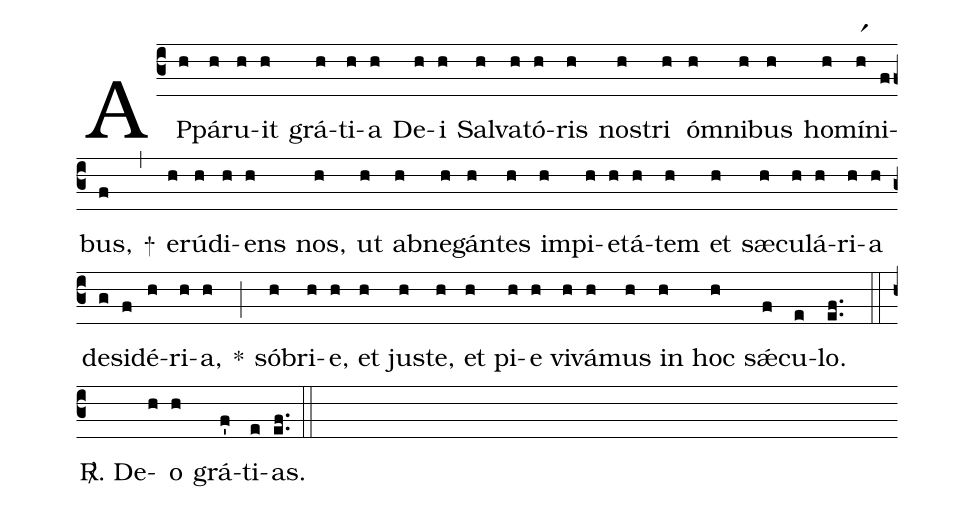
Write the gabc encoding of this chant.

%%
(c3)
AP(h)pá(h)ru(h)it(h) grá(h)ti(h)a(h) De(h)i(h) Sal(h)va(h)tó(h)ris(h) nos(h)tri(h) óm(h)ni(h)bus(h) ho(h)mí(hr1)ni(f)bus,(f) +(,)
e(h)rú(h)di(h)ens(h) nos,(h) ut(h) ab(h)ne(h)gán(h)tes(h) im(h)pi(h)e(h)tá(h)tem(h) et(h) sæ(h)cu(h)lá(h)ri(h)a(h) de(g)si(f)dé(h)ri(h)a,(h) *(;)
só(h)bri(h)e,(h) et(h) jus(h)te,(h) et(h) pi(h)e(h) vi(h)vá(h)mus(h) in(h) hoc(h) sǽ(f)cu(e)lo.(ef..) (::)

<sp>R/</sp>. De( h)o(h) grá(f')ti(e)as.(ef..) (::)
